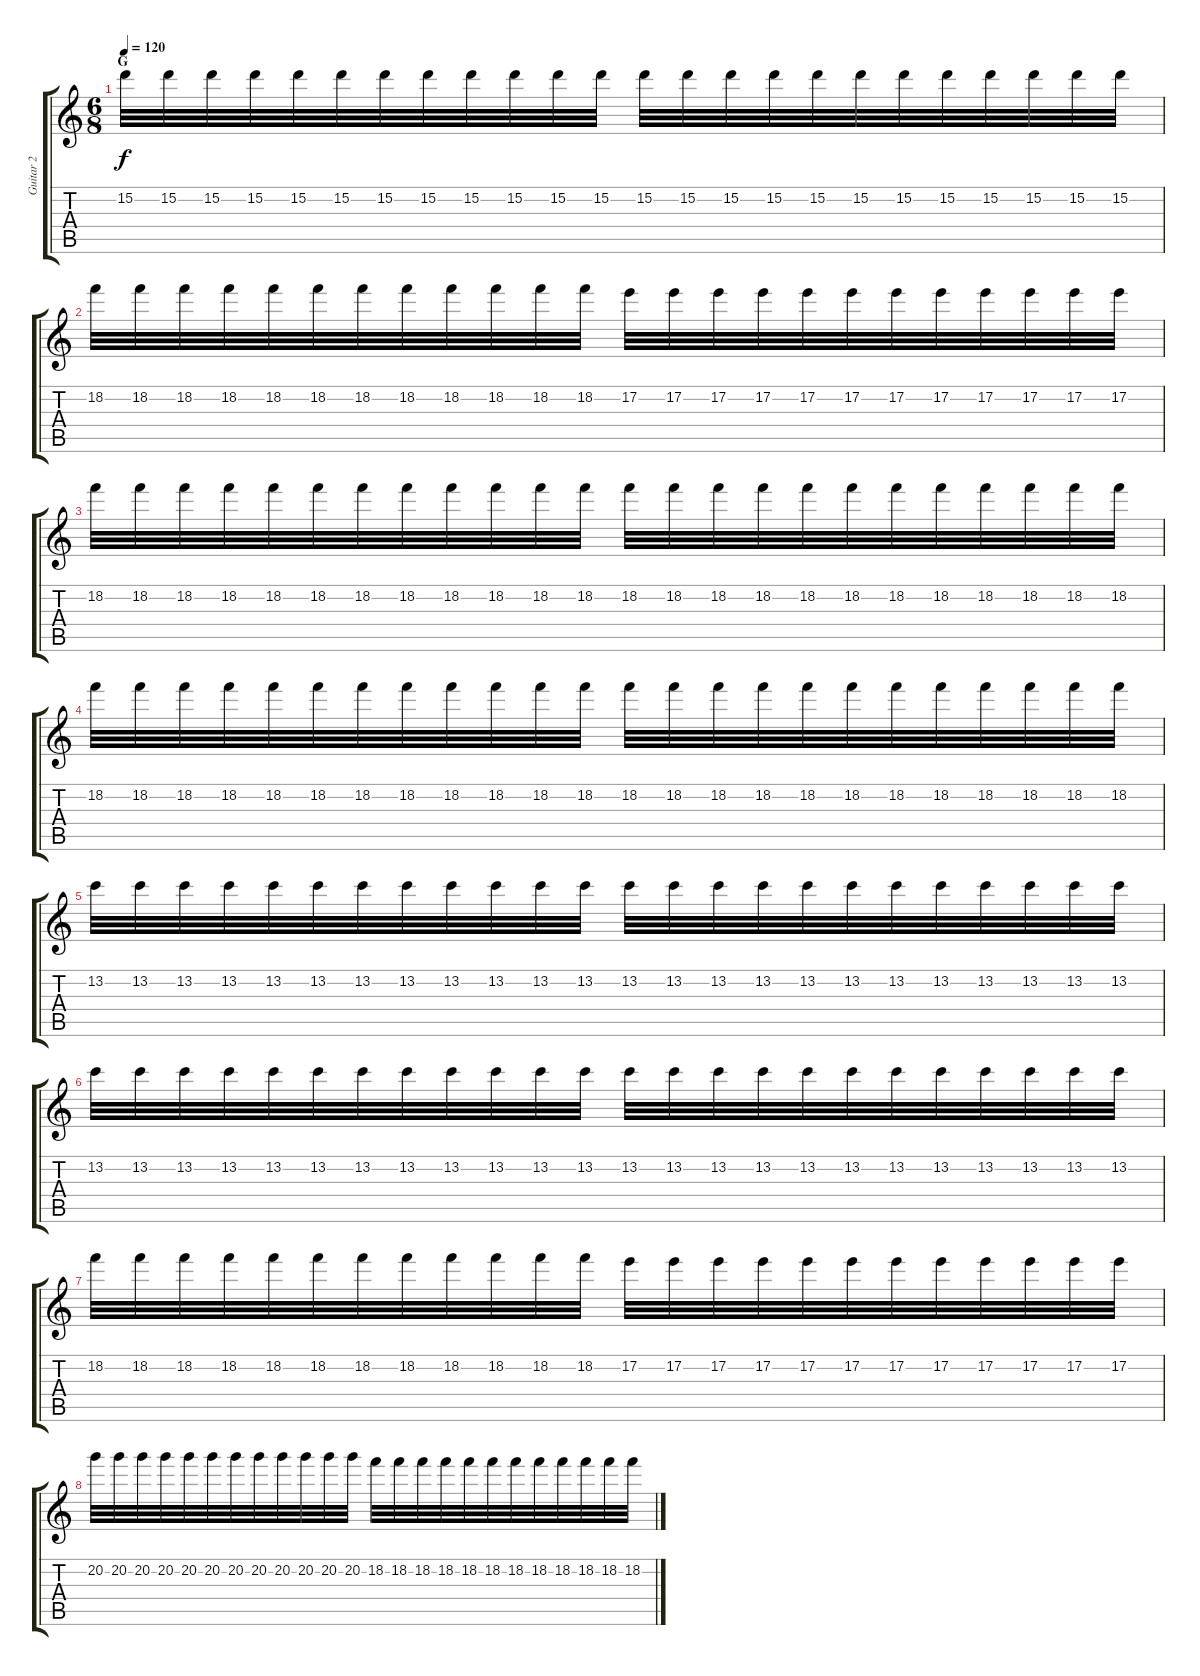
\track ("Guitar 2" "Guitar 2") {instrument electricguitarclean}
\staff {score tabs}
\tuning (E4 B3 G3 D3 A2 E2) {hide}
\ts (6 8)
\section ("" "G")
\tempo 120
\clef g2
\ks c
15.2.32{dy f instrument overdrivenguitar} 15.2.32 15.2.32 15.2.32 15.2.32 15.2.32 15.2.32 15.2.32 15.2.32 15.2.32 15.2.32 15.2.32 15.2.32 15.2.32 15.2.32 15.2.32 15.2.32 15.2.32 15.2.32 15.2.32 15.2.32 15.2.32 15.2.32 15.2.32 |
18.2.32 18.2.32 18.2.32 18.2.32 18.2.32 18.2.32 18.2.32 18.2.32 18.2.32 18.2.32 18.2.32 18.2.32 17.2.32 17.2.32 17.2.32 17.2.32 17.2.32 17.2.32 17.2.32 17.2.32 17.2.32 17.2.32 17.2.32 17.2.32 |
18.2.32 18.2.32 18.2.32 18.2.32 18.2.32 18.2.32 18.2.32 18.2.32 18.2.32 18.2.32 18.2.32 18.2.32 18.2.32 18.2.32 18.2.32 18.2.32 18.2.32 18.2.32 18.2.32 18.2.32 18.2.32 18.2.32 18.2.32 18.2.32 |
18.2.32 18.2.32 18.2.32 18.2.32 18.2.32 18.2.32 18.2.32 18.2.32 18.2.32 18.2.32 18.2.32 18.2.32 18.2.32 18.2.32 18.2.32 18.2.32 18.2.32 18.2.32 18.2.32 18.2.32 18.2.32 18.2.32 18.2.32 18.2.32 |
13.2.32 13.2.32 13.2.32 13.2.32 13.2.32 13.2.32 13.2.32 13.2.32 13.2.32 13.2.32 13.2.32 13.2.32 13.2.32 13.2.32 13.2.32 13.2.32 13.2.32 13.2.32 13.2.32 13.2.32 13.2.32 13.2.32 13.2.32 13.2.32 |
13.2.32 13.2.32 13.2.32 13.2.32 13.2.32 13.2.32 13.2.32 13.2.32 13.2.32 13.2.32 13.2.32 13.2.32 13.2.32 13.2.32 13.2.32 13.2.32 13.2.32 13.2.32 13.2.32 13.2.32 13.2.32 13.2.32 13.2.32 13.2.32 |
18.2.32 18.2.32 18.2.32 18.2.32 18.2.32 18.2.32 18.2.32 18.2.32 18.2.32 18.2.32 18.2.32 18.2.32 17.2.32 17.2.32 17.2.32 17.2.32 17.2.32 17.2.32 17.2.32 17.2.32 17.2.32 17.2.32 17.2.32 17.2.32 |
20.2.32 20.2.32 20.2.32 20.2.32 20.2.32 20.2.32 20.2.32 20.2.32 20.2.32 20.2.32 20.2.32 20.2.32 18.2.32 18.2.32 18.2.32 18.2.32 18.2.32 18.2.32 18.2.32 18.2.32 18.2.32 18.2.32 18.2.32 18.2.32
